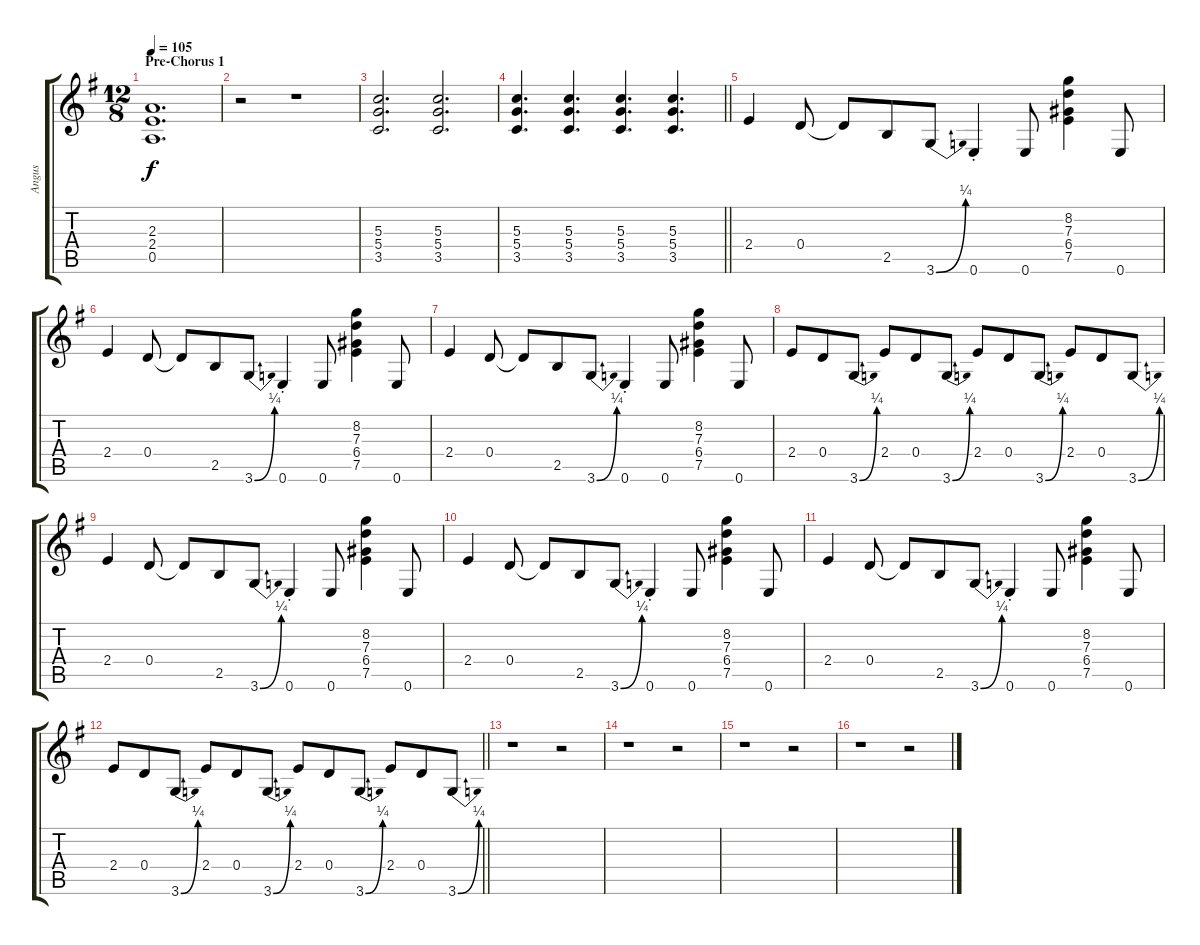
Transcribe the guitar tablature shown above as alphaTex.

\track ("Angus" "Angus") {instrument overdrivenguitar}
\staff {score tabs}
\tuning (E4 B3 G3 D3 A2 E2) {hide}
\ts (12 8)
\section ("" "Pre-Chorus 1")
\tempo 105
\clef g2
\ks g
(2.3 2.4 0.5).1{d dy f} |
r.2 r.1 |
(5.3 5.4 3.5).2{d} (5.3 5.4 3.5).2{d} |
\barLineRight lightlight
(5.3 5.4 3.5).4{d} (5.3 5.4 3.5).4{d} (5.3 5.4 3.5).4{d} (5.3 5.4 3.5).4{d} |
2.4.4 0.4.8 0.4{t}.8 2.5.8 3.6{be (bend 0 0 60 1)}.8 0.6{st}.4 0.6.8 (8.2 7.3 6.4 7.5).4 0.6.8 |
2.4.4 0.4.8 0.4{t}.8 2.5.8 3.6{be (bend 0 0 60 1)}.8 0.6{st}.4 0.6.8 (8.2 7.3 6.4 7.5).4 0.6.8 |
2.4.4 0.4.8 0.4{t}.8 2.5.8 3.6{be (bend 0 0 60 1)}.8 0.6{st}.4 0.6.8 (8.2 7.3 6.4 7.5).4 0.6.8 |
2.4.8 0.4.8 3.6{be (bend 0 0 60 1)}.8 2.4.8 0.4.8 3.6{be (bend 0 0 60 1)}.8 2.4.8 0.4.8 3.6{be (bend 0 0 60 1)}.8 2.4.8 0.4.8 3.6{be (bend 0 0 60 1)}.8 |
2.4.4 0.4.8 0.4{t}.8 2.5.8 3.6{be (bend 0 0 60 1)}.8 0.6{st}.4 0.6.8 (8.2 7.3 6.4 7.5).4 0.6.8 |
2.4.4 0.4.8 0.4{t}.8 2.5.8 3.6{be (bend 0 0 60 1)}.8 0.6{st}.4 0.6.8 (8.2 7.3 6.4 7.5).4 0.6.8 |
2.4.4 0.4.8 0.4{t}.8 2.5.8 3.6{be (bend 0 0 60 1)}.8 0.6{st}.4 0.6.8 (8.2 7.3 6.4 7.5).4 0.6.8 |
\barLineRight lightlight
2.4.8 0.4.8 3.6{be (bend 0 0 60 1)}.8 2.4.8 0.4.8 3.6{be (bend 0 0 60 1)}.8 2.4.8 0.4.8 3.6{be (bend 0 0 60 1)}.8 2.4.8 0.4.8 3.6{be (bend 0 0 60 1)}.8 |
r.1 r.2 |
r.1 r.2 |
r.1 r.2 |
r.1 r.2
